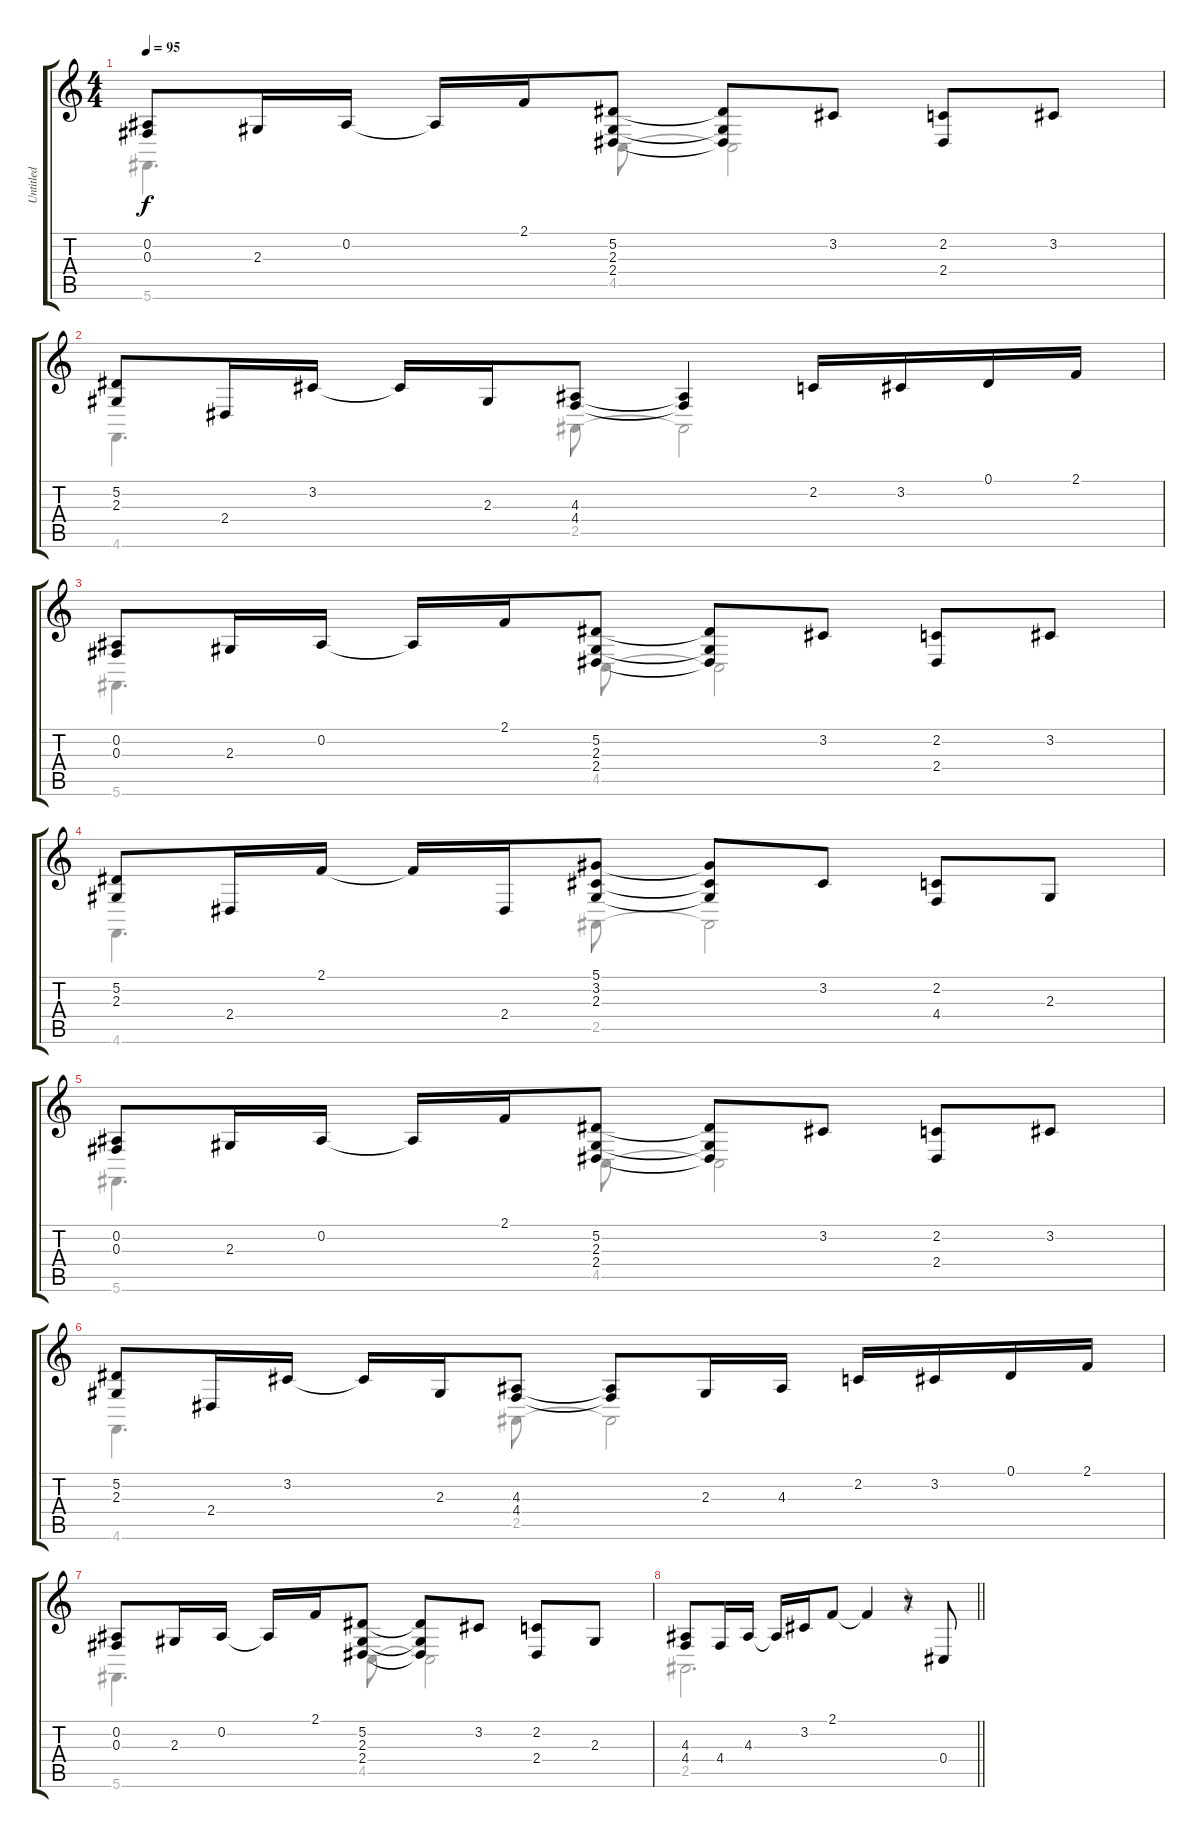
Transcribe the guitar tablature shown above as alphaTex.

\track ("Untitled" "Untitled") {instrument acousticgrandpiano}
\staff {score tabs}
\tuning (Eb4 Bb3 Gb3 Db3 Ab2 Db2) {hide}
\voice
\ts (4 4)
\tempo 95
\clef g2
\ks c
(0.2 0.3).8{dy f instrument acousticgrandpiano} 2.3.16 0.2.16 0.2{t}.16 2.1.16 (5.2 2.3 2.4).8 (5.2{t} 2.3{t} 2.4{t}).8 3.2.8 (2.2 2.4).8 3.2.8 |
(5.2 2.3).8 2.4.16 3.2.16 3.2{t}.16 2.3.16 (4.3 4.4).8 (4.3{t} 4.4{t}).4 2.2.16 3.2.16 0.1.16 2.1.16 |
(0.2 0.3).8 2.3.16 0.2.16 0.2{t}.16 2.1.16 (5.2 2.3 2.4).8 (5.2{t} 2.3{t} 2.4{t}).8 3.2.8 (2.2 2.4).8 3.2.8 |
(5.2 2.3).8 2.4.16 2.1.16 2.1{t}.16 2.4.16 (5.1 3.2 2.3).8 (5.1{t} 3.2{t} 2.3{t}).8 3.2.8 (2.2 4.4).8 2.3.8 |
(0.2 0.3).8 2.3.16 0.2.16 0.2{t}.16 2.1.16 (5.2 2.3 2.4).8 (5.2{t} 2.3{t} 2.4{t}).8 3.2.8 (2.2 2.4).8 3.2.8 |
(5.2 2.3).8 2.4.16 3.2.16 3.2{t}.16 2.3.16 (4.3 4.4).8 (4.3{t} 4.4{t}).8 2.3.16 4.3.16 2.2.16 3.2.16 0.1.16 2.1.16 |
(0.2 0.3).8 2.3.16 0.2.16 0.2{t}.16 2.1.16 (5.2 2.3 2.4).8 (5.2{t} 2.3{t} 2.4{t}).8 3.2.8 (2.2 2.4).8 2.3.8 |
\barLineRight lightlight
(4.3 4.4).8 4.4.16 4.3.16 4.3{t}.16 3.2.16 2.1.8 2.1{t}.4 r.8 0.4.8
\voice
\clef g2
\ottava regular
\simile none
\ks c
5.6.4{d dy f} 4.5.8 4.5{t}.2 |
4.6.4{d} 2.5.8 2.5{t}.2 |
5.6.4{d} 4.5.8 4.5{t}.2 |
4.6.4{d} 2.5.8 2.5{t}.2 |
5.6.4{d} 4.5.8 4.5{t}.2 |
4.6.4{d} 2.5.8 2.5{t}.2 |
5.6.4{d} 4.5.8 4.5{t}.2 |
\barLineRight lightlight
2.5.2{d} r.4
